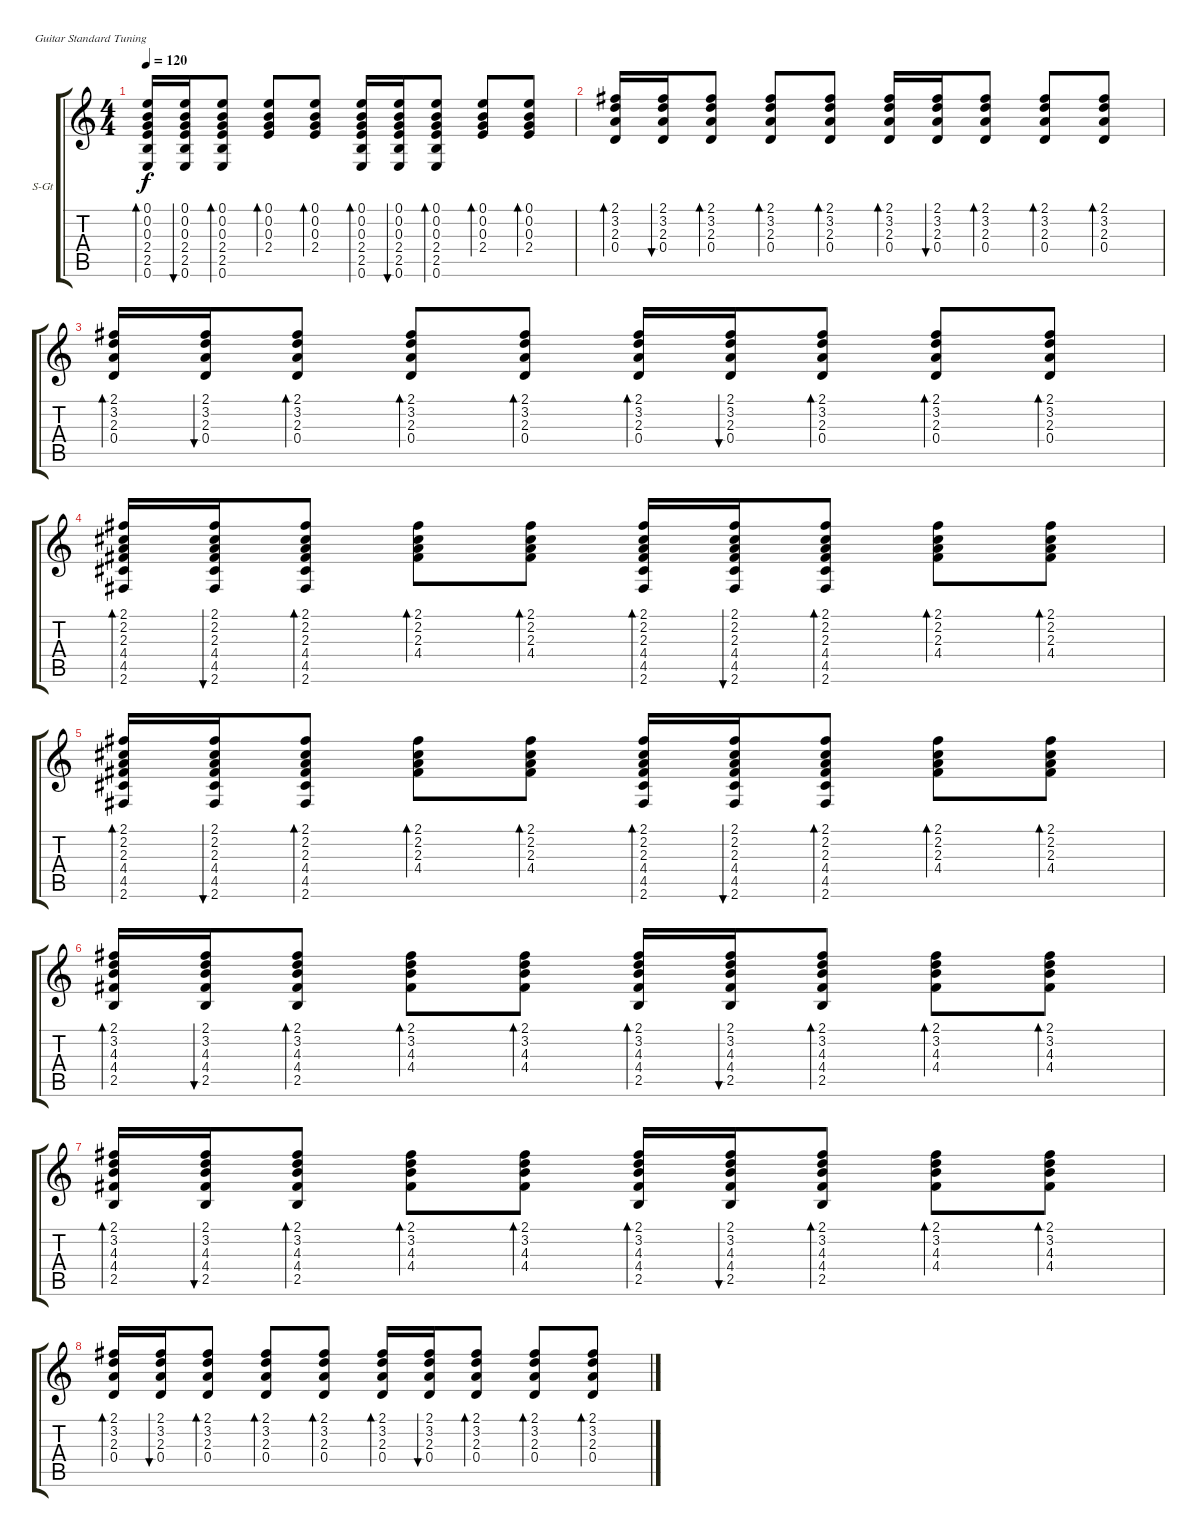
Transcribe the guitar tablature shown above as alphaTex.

\defaultSystemsLayout 4
\bracketExtendMode groupsimilarinstruments
\firstSystemTrackNameOrientation horizontal
\otherSystemsTrackNameOrientation horizontal
\track ("В.Цой-Акустика" "S-Gt") {instrument acousticguitarsteel}
\staff {score tabs}
\tuning (E4 B3 G3 D3 A2 E2)
\ts (4 4)
\tempo 120
\clef g2
\ks c
(0.1 0.2 0.3 2.4 2.5 0.6).16{bd 30 dy f} (0.1 0.2 0.3 2.4 2.5 0.6).16{bu 30} (0.1 0.2 0.3 2.4 2.5 0.6).8{bd 30} (0.1 0.2 0.3 2.4).8{bd 30} (0.1 0.2 0.3 2.4).8{bd 30} (0.1 0.2 0.3 2.4 2.5 0.6).16{bd 30} (0.1 0.2 0.3 2.4 2.5 0.6).16{bu 30} (0.1 0.2 0.3 2.4 2.5 0.6).8{bd 30} (0.1 0.2 0.3 2.4).8{bd 30} (0.1 0.2 0.3 2.4).8{bd 30} |
(2.1 3.2 2.3 0.4).16{bd 30} (2.1 3.2 2.3 0.4).16{bu 30} (2.1 3.2 2.3 0.4).8{bd 30} (2.1 3.2 2.3 0.4).8{bd 30} (2.1 3.2 2.3 0.4).8{bd 30} (2.1 3.2 2.3 0.4).16{bd 30} (2.1 3.2 2.3 0.4).16{bu 30} (2.1 3.2 2.3 0.4).8{bd 30} (2.1 3.2 2.3 0.4).8{bd 30} (2.1 3.2 2.3 0.4).8{bd 30} |
(2.1 3.2 2.3 0.4).16{bd 30} (2.1 3.2 2.3 0.4).16{bu 30} (2.1 3.2 2.3 0.4).8{bd 30} (2.1 3.2 2.3 0.4).8{bd 30} (2.1 3.2 2.3 0.4).8{bd 30} (2.1 3.2 2.3 0.4).16{bd 30} (2.1 3.2 2.3 0.4).16{bu 30} (2.1 3.2 2.3 0.4).8{bd 30} (2.1 3.2 2.3 0.4).8{bd 30} (2.1 3.2 2.3 0.4).8{bd 30} |
(2.1 2.2 2.3 4.4 4.5 2.6).16{bd 30} (2.1 2.2 2.3 4.4 4.5 2.6).16{bu 30} (2.1 2.2 2.3 4.4 4.5 2.6).8{bd 30} (2.1 2.2 2.3 4.4).8{bd 30} (2.1 2.2 2.3 4.4).8{bd 30} (2.1 2.2 2.3 4.4 4.5 2.6).16{bd 30} (2.1 2.2 2.3 4.4 4.5 2.6).16{bu 30} (2.1 2.2 2.3 4.4 4.5 2.6).8{bd 30} (2.1 2.2 2.3 4.4).8{bd 30} (2.1 2.2 2.3 4.4).8{bd 30} |
(2.1 2.2 2.3 4.4 4.5 2.6).16{bd 30} (2.1 2.2 2.3 4.4 4.5 2.6).16{bu 30} (2.1 2.2 2.3 4.4 4.5 2.6).8{bd 30} (2.1 2.2 2.3 4.4).8{bd 30} (2.1 2.2 2.3 4.4).8{bd 30} (2.1 2.2 2.3 4.4 4.5 2.6).16{bd 30} (2.1 2.2 2.3 4.4 4.5 2.6).16{bu 30} (2.1 2.2 2.3 4.4 4.5 2.6).8{bd 30} (2.1 2.2 2.3 4.4).8{bd 30} (2.1 2.2 2.3 4.4).8{bd 30} |
(2.1 3.2 4.3 4.4 2.5).16{bd 30} (2.1 3.2 4.3 4.4 2.5).16{bu 30} (2.1 3.2 4.3 4.4 2.5).8{bd 30} (2.1 3.2 4.3 4.4).8{bd 30} (2.1 3.2 4.3 4.4).8{bd 30} (2.1 3.2 4.3 4.4 2.5).16{bd 30} (2.1 3.2 4.3 4.4 2.5).16{bu 30} (2.1 3.2 4.3 4.4 2.5).8{bd 30} (2.1 3.2 4.3 4.4).8{bd 30} (2.1 3.2 4.3 4.4).8{bd 30} |
(2.1 3.2 4.3 4.4 2.5).16{bd 30} (2.1 3.2 4.3 4.4 2.5).16{bu 30} (2.1 3.2 4.3 4.4 2.5).8{bd 30} (2.1 3.2 4.3 4.4).8{bd 30} (2.1 3.2 4.3 4.4).8{bd 30} (2.1 3.2 4.3 4.4 2.5).16{bd 30} (2.1 3.2 4.3 4.4 2.5).16{bu 30} (2.1 3.2 4.3 4.4 2.5).8{bd 30} (2.1 3.2 4.3 4.4).8{bd 30} (2.1 3.2 4.3 4.4).8{bd 30} |
(2.1 3.2 2.3 0.4).16{bd 30} (2.1 3.2 2.3 0.4).16{bu 30} (2.1 3.2 2.3 0.4).8{bd 30} (2.1 3.2 2.3 0.4).8{bd 30} (2.1 3.2 2.3 0.4).8{bd 30} (2.1 3.2 2.3 0.4).16{bd 30} (2.1 3.2 2.3 0.4).16{bu 30} (2.1 3.2 2.3 0.4).8{bd 30} (2.1 3.2 2.3 0.4).8{bd 30} (2.1 3.2 2.3 0.4).8{bd 30}
